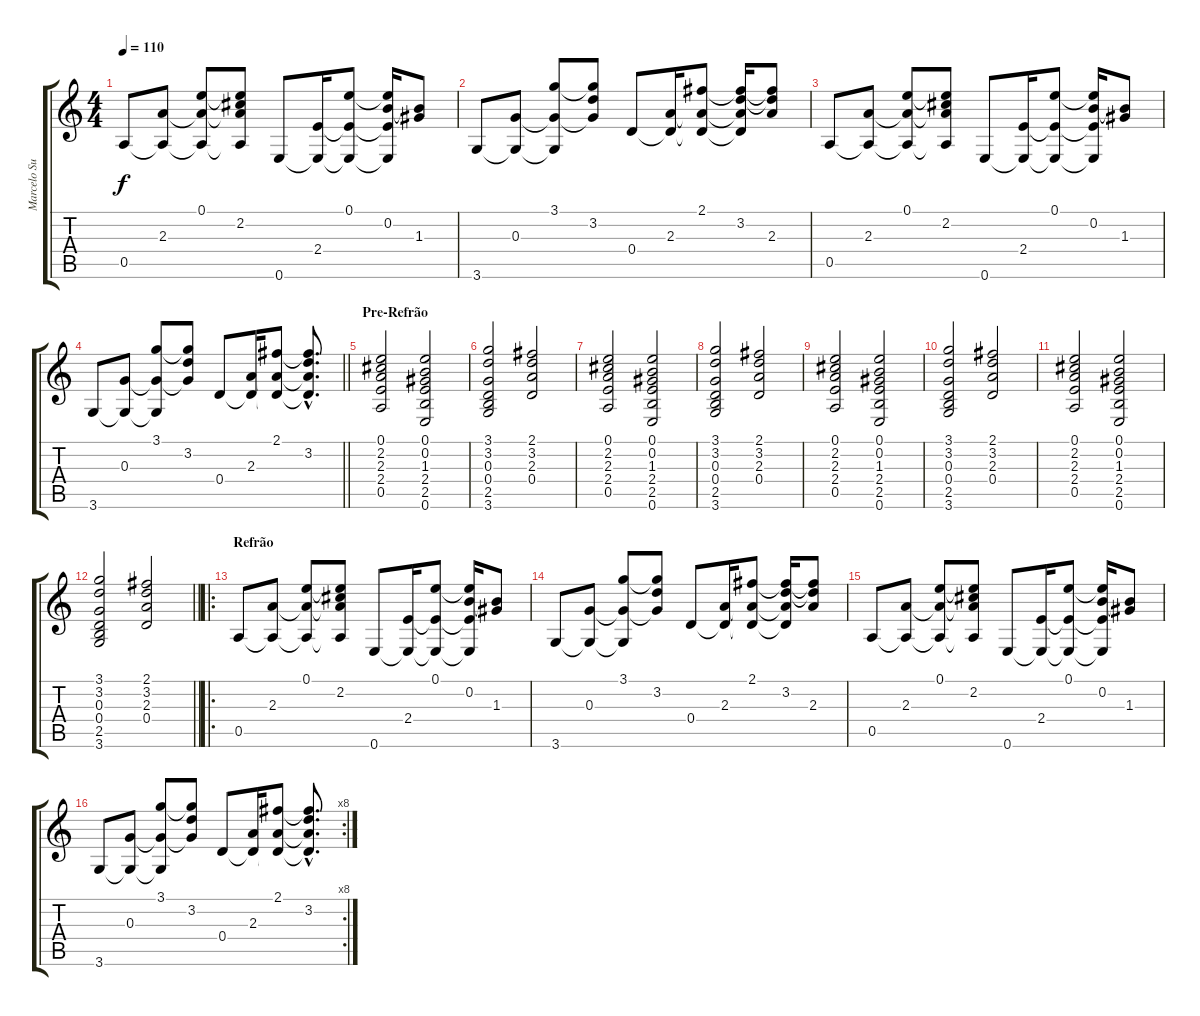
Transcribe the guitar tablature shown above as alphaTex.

\track ("Marcelo Sussekind" "Marcelo Su") {instrument acousticguitarsteel}
\staff {score tabs}
\tuning (E4 B3 G3 D3 A2 E2) {hide}
\ts (4 4)
\tempo 110
\clef g2
\ks c
0.5.8{dy f} (2.3 0.5{t}).8 (0.1 2.3{t} 0.5{t}).8 (0.1{t} 2.2 2.3{t} 0.5{t}).8 0.6.8 (2.4 0.6{t}).16 (0.1 2.4{t} 0.6{t}).8 (0.1{t} 0.2 2.4{t} 0.6{t}).16 (0.2{t} 1.3).8 |
3.6.8 (0.3 3.6{t}).8 (3.1 0.3{t} 3.6{t}).8 (3.1{t} 3.2 0.3{t}).8 0.4.8 (2.3 0.4{t}).16 (2.1 2.3{t} 0.4{t}).8 (2.1{t} 3.2 2.3{t} 0.4{t}).16 (2.1{t} 3.2{t} 2.3).8 |
0.5.8 (2.3 0.5{t}).8 (0.1 2.3{t} 0.5{t}).8 (0.1{t} 2.2 2.3{t} 0.5{t}).8 0.6.8 (2.4 0.6{t}).16 (0.1 2.4{t} 0.6{t}).8 (0.1{t} 0.2 2.4{t} 0.6{t}).16 (0.2{t} 1.3).8 |
\barLineRight lightlight
3.6.8 (0.3 3.6{t}).8 (3.1 0.3{t} 3.6{t}).8 (3.1{t} 3.2 0.3{t}).8 0.4.8 (2.3 0.4{t}).16 (2.1 2.3{t} 0.4{t}).8 (2.1{hac t} 3.2{hac} 2.3{hac t} 0.4{hac t}).8{d} |
\section ("" "Pre-Refrão")
(0.1 2.2 2.3 2.4 0.5).2 (0.1 0.2 1.3 2.4 2.5 0.6).2 |
(3.1 3.2 0.3 0.4 2.5 3.6).2 (2.1 3.2 2.3 0.4).2 |
(0.1 2.2 2.3 2.4 0.5).2 (0.1 0.2 1.3 2.4 2.5 0.6).2 |
(3.1 3.2 0.3 0.4 2.5 3.6).2 (2.1 3.2 2.3 0.4).2 |
(0.1 2.2 2.3 2.4 0.5).2 (0.1 0.2 1.3 2.4 2.5 0.6).2 |
(3.1 3.2 0.3 0.4 2.5 3.6).2 (2.1 3.2 2.3 0.4).2 |
(0.1 2.2 2.3 2.4 0.5).2 (0.1 0.2 1.3 2.4 2.5 0.6).2 |
\barLineRight lightlight
(3.1 3.2 0.3 0.4 2.5 3.6).2 (2.1 3.2 2.3 0.4).2 |
\ro
\section ("" "Refrão")
0.5.8 (2.3 0.5{t}).8 (0.1 2.3{t} 0.5{t}).8 (0.1{t} 2.2 2.3{t} 0.5{t}).8 0.6.8 (2.4 0.6{t}).16 (0.1 2.4{t} 0.6{t}).8 (0.1{t} 0.2 2.4{t} 0.6{t}).16 (0.2{t} 1.3).8 |
3.6.8 (0.3 3.6{t}).8 (3.1 0.3{t} 3.6{t}).8 (3.1{t} 3.2 0.3{t}).8 0.4.8 (2.3 0.4{t}).16 (2.1 2.3{t} 0.4{t}).8 (2.1{t} 3.2 2.3{t} 0.4{t}).16 (2.1{t} 3.2{t} 2.3).8 |
0.5.8 (2.3 0.5{t}).8 (0.1 2.3{t} 0.5{t}).8 (0.1{t} 2.2 2.3{t} 0.5{t}).8 0.6.8 (2.4 0.6{t}).16 (0.1 2.4{t} 0.6{t}).8 (0.1{t} 0.2 2.4{t} 0.6{t}).16 (0.2{t} 1.3).8 |
\rc 8
3.6.8 (0.3 3.6{t}).8 (3.1 0.3{t} 3.6{t}).8 (3.1{t} 3.2 0.3{t}).8 0.4.8 (2.3 0.4{t}).16 (2.1 2.3{t} 0.4{t}).8 (2.1{hac t} 3.2{hac} 2.3{hac t} 0.4{hac t}).8{d}
